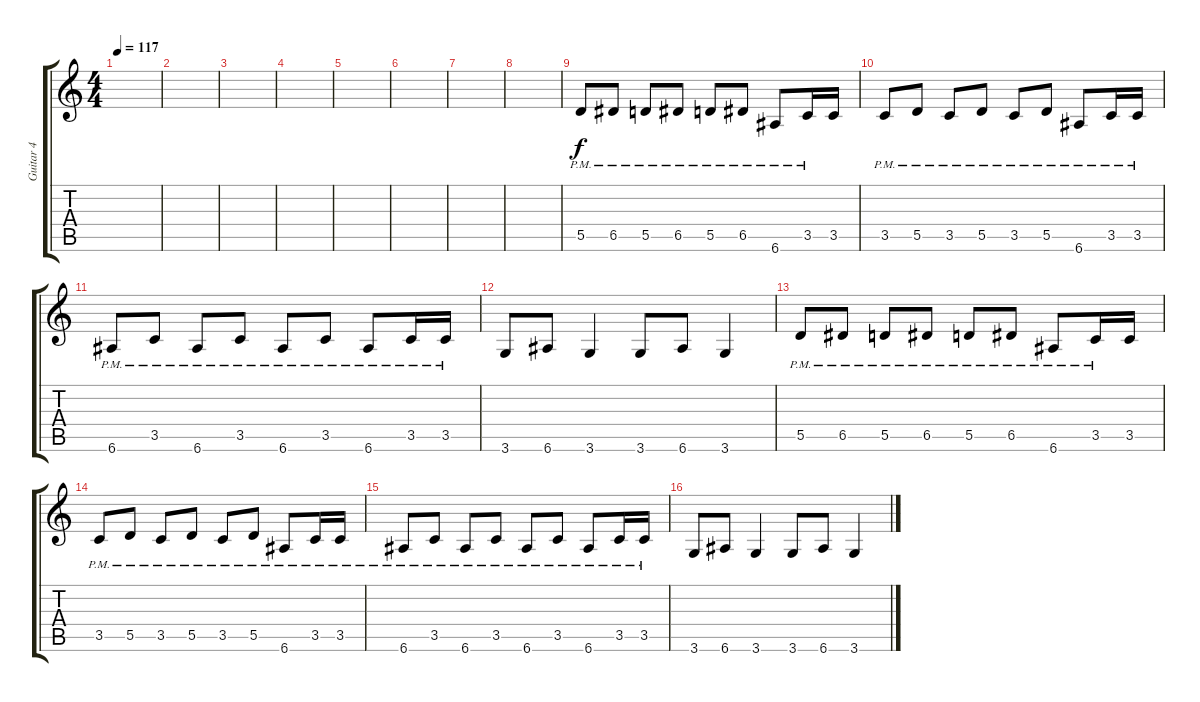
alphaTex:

\track ("Guitar 4" "Guitar 4") {instrument acousticguitarsteel}
\staff {score tabs}
\tuning (E4 B3 G3 D3 A2 E2) {hide}
\ts (4 4)
\tempo 117
\clef g2
\ks c
|
|
|
|
|
|
|
|
5.5{pm}.8 6.5{pm}.8 5.5{pm}.8 6.5{pm}.8 5.5{pm}.8 6.5{pm}.8 6.6{pm}.8 3.5{pm}.16 3.5.16 |
3.5{pm}.8 5.5{pm}.8 3.5{pm}.8 5.5{pm}.8 3.5{pm}.8 5.5{pm}.8 6.6{pm}.8 3.5{pm}.16 3.5{pm}.16 |
6.6{pm}.8 3.5{pm}.8 6.6{pm}.8 3.5{pm}.8 6.6{pm}.8 3.5{pm}.8 6.6{pm}.8 3.5{pm}.16 3.5{pm}.16 |
3.6.8 6.6.8 3.6.4 3.6.8 6.6.8 3.6.4 |
5.5{pm}.8 6.5{pm}.8 5.5{pm}.8 6.5{pm}.8 5.5{pm}.8 6.5{pm}.8 6.6{pm}.8 3.5{pm}.16 3.5.16 |
3.5{pm}.8 5.5{pm}.8 3.5{pm}.8 5.5{pm}.8 3.5{pm}.8 5.5{pm}.8 6.6{pm}.8 3.5{pm}.16 3.5{pm}.16 |
6.6{pm}.8 3.5{pm}.8 6.6{pm}.8 3.5{pm}.8 6.6{pm}.8 3.5{pm}.8 6.6{pm}.8 3.5{pm}.16 3.5{pm}.16 |
3.6.8 6.6.8 3.6.4 3.6.8 6.6.8 3.6.4
